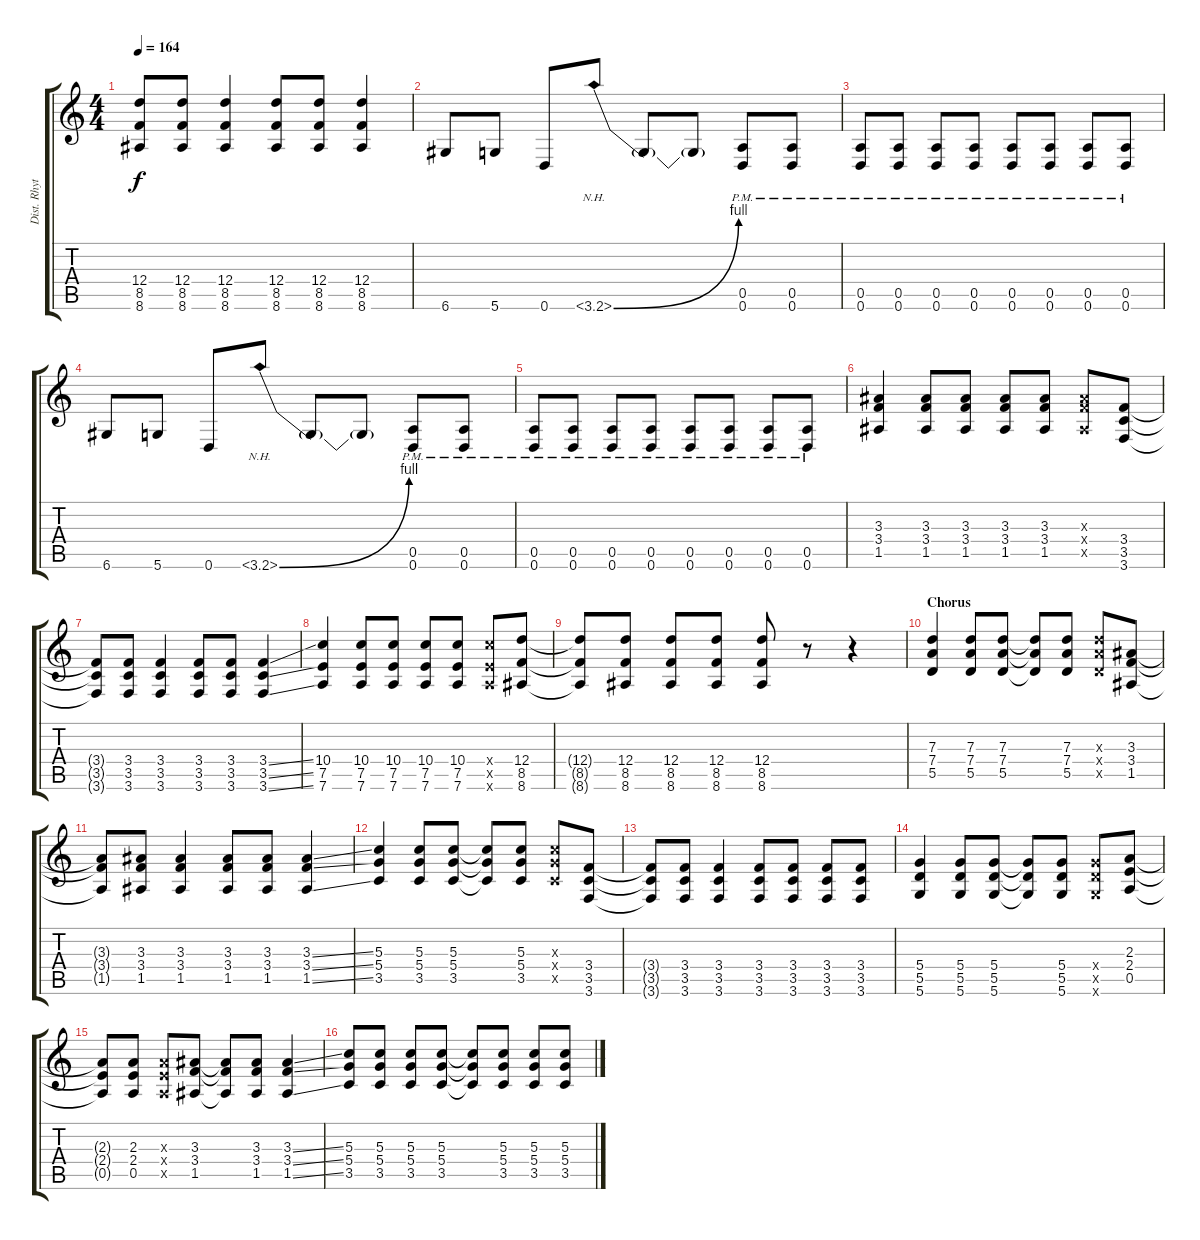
\track ("Dist. Rhythm (Arrangement)" "Dist. Rhyt") {instrument distortionguitar}
\staff {score tabs}
\tuning (E4 B3 G3 D3 A2 D2) {hide}
\ts (4 4)
\tempo 164
\clef g2
\ks c
(12.4{t} 8.5{t} 8.6{t}).8{dy f} (12.4 8.5 8.6).8 (12.4 8.5 8.6).4 (12.4 8.5 8.6).8 (12.4 8.5 8.6).8 (12.4 8.5 8.6).4 |
6.6.8 5.6.8 0.6.8 3.6{be (bend 0 0 60 4) nh}.8 3.6{t}.8 3.6{t}.8 (0.5{pm} 0.6{pm}).8 (0.5{pm} 0.6{pm}).8 |
(0.5{pm} 0.6{pm}).8 (0.5{pm} 0.6{pm}).8 (0.5{pm} 0.6{pm}).8 (0.5{pm} 0.6{pm}).8 (0.5{pm} 0.6{pm}).8 (0.5{pm} 0.6{pm}).8 (0.5{pm} 0.6{pm}).8 (0.5{pm} 0.6{pm}).8 |
6.6.8 5.6.8 0.6.8 3.6{be (bend 0 0 60 4) nh}.8 3.6{t}.8 3.6{t}.8 (0.5{pm} 0.6{pm}).8 (0.5{pm} 0.6{pm}).8 |
(0.5{pm} 0.6{pm}).8 (0.5{pm} 0.6{pm}).8 (0.5{pm} 0.6{pm}).8 (0.5{pm} 0.6{pm}).8 (0.5{pm} 0.6{pm}).8 (0.5{pm} 0.6{pm}).8 (0.5{pm} 0.6{pm}).8 (0.5{pm} 0.6{pm}).8 |
(3.3 3.4 1.5).4 (3.3 3.4 1.5).8 (3.3 3.4 1.5).8 (3.3 3.4 1.5).8 (3.3 3.4 1.5).8 (3.3{x} 3.4{x} 1.5{x}).8 (3.4 3.5 3.6).8 |
(3.4{t} 3.5{t} 3.6{t}).8 (3.4 3.5 3.6).8 (3.4 3.5 3.6).4 (3.4 3.5 3.6).8 (3.4 3.5 3.6).8 (3.4{ss} 3.5{ss} 3.6{ss}).4 |
(10.4 7.5 7.6).4 (10.4 7.5 7.6).8 (10.4 7.5 7.6).8 (10.4 7.5 7.6).8 (10.4 7.5 7.6).8 (10.4{x} 7.5{x} 7.6{x}).8 (12.4 8.5 8.6).8 |
(12.4{t} 8.5{t} 8.6{t}).8 (12.4 8.5 8.6).8 (12.4 8.5 8.6).8 (12.4 8.5 8.6).8 (12.4 8.5 8.6).8 r.8 r.4 |
\section ("" "Chorus")
(7.3 7.4 5.5).4 (7.3 7.4 5.5).8 (7.3 7.4 5.5).8 (7.3{t} 7.4{t} 5.5{t}).8 (7.3 7.4 5.5).8 (7.3{x} 7.4{x} 5.5{x}).8 (3.3 3.4 1.5).8 |
(3.3{t} 3.4{t} 1.5{t}).8 (3.3 3.4 1.5).8 (3.3 3.4 1.5).4 (3.3 3.4 1.5).8 (3.3 3.4 1.5).8 (3.3{ss} 3.4{ss} 1.5{ss}).4 |
(5.3 5.4 3.5).4 (5.3 5.4 3.5).8 (5.3 5.4 3.5).8 (5.3{t} 5.4{t} 3.5{t}).8 (5.3 5.4 3.5).8 (5.3{x} 5.4{x} 3.5{x}).8 (3.4 3.5 3.6).8 |
(3.4{t} 3.5{t} 3.6{t}).8 (3.4 3.5 3.6).8 (3.4 3.5 3.6).4 (3.4 3.5 3.6).8 (3.4 3.5 3.6).8 (3.4 3.5 3.6).8 (3.4 3.5 3.6).8 |
(5.4 5.5 5.6).4 (5.4 5.5 5.6).8 (5.4 5.5 5.6).8 (5.4{t} 5.5{t} 5.6{t}).8 (5.4 5.5 5.6).8 (5.4{x} 5.5{x} 5.6{x}).8 (2.3 2.4 0.5).8 |
(2.3{t} 2.4{t} 0.5{t}).8 (2.3 2.4 0.5).8 (2.3{x} 2.4{x} 0.5{x}).8 (3.3 3.4 1.5).8 (3.3{t} 3.4{t} 1.5{t}).8 (3.3 3.4 1.5).8 (3.3{ss} 3.4{ss} 1.5{ss}).4 |
(5.3 5.4 3.5).8 (5.3 5.4 3.5).8 (5.3 5.4 3.5).8 (5.3 5.4 3.5).8 (5.3{t} 5.4{t} 3.5{t}).8 (5.3 5.4 3.5).8 (5.3 5.4 3.5).8 (5.3 5.4 3.5).8
